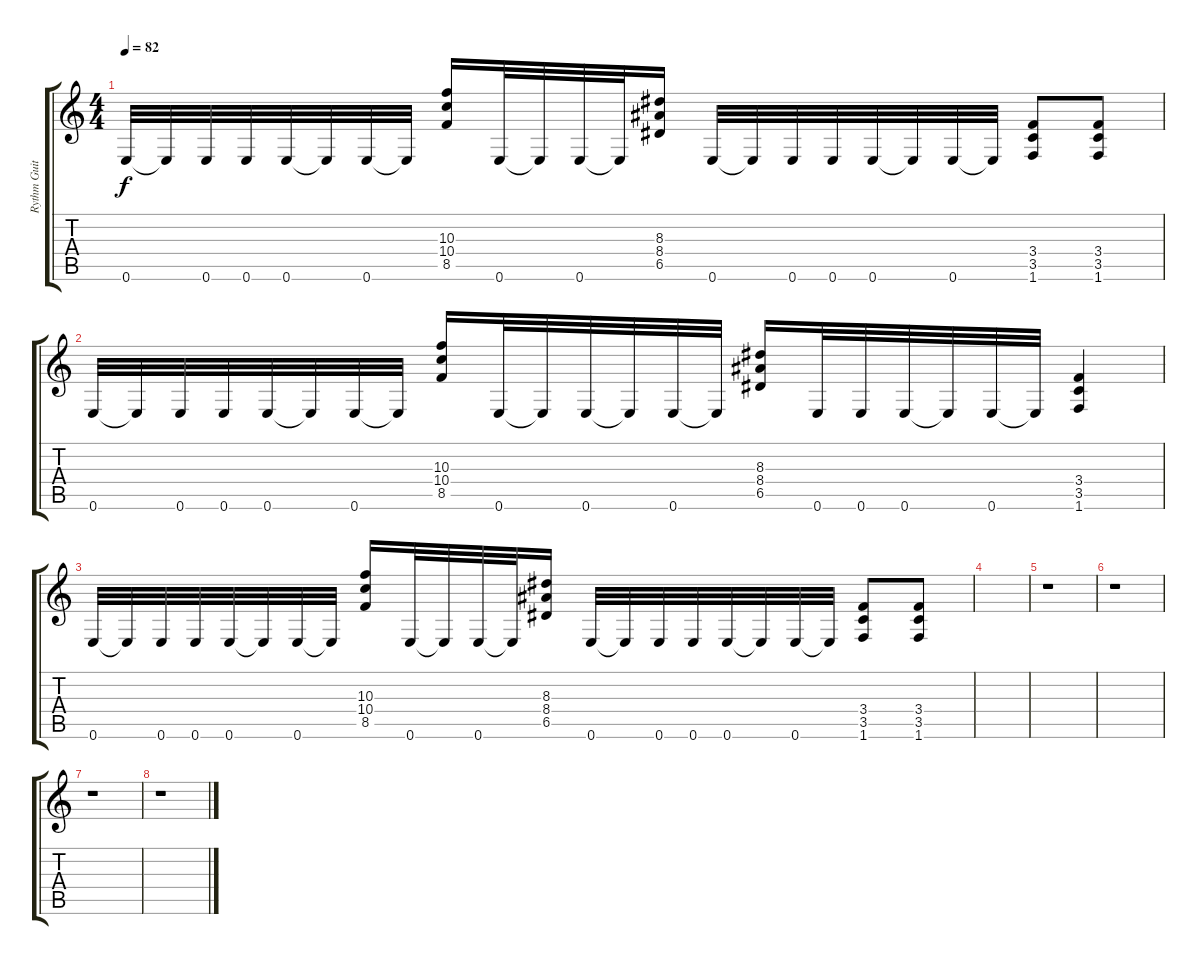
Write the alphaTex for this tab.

\track ("Rythm Guitar" "Rythm Guit") {instrument overdrivenguitar}
\staff {score tabs}
\tuning (E4 B3 G3 D3 A2 E2) {hide}
\ts (4 4)
\tempo 82
\clef g2
\ks c
0.6.32{dy f} 0.6{t}.32 0.6.32 0.6.32 0.6.32 0.6{t}.32 0.6.32 0.6{t}.32 (10.3 10.4 8.5).16 0.6.32 0.6{t}.32 0.6.32 0.6{t}.32 (8.3 8.4 6.5).16 0.6.32 0.6{t}.32 0.6.32 0.6.32 0.6.32 0.6{t}.32 0.6.32 0.6{t}.32 (3.4 3.5 1.6).8 (3.4 3.5 1.6).8 |
0.6.32 0.6{t}.32 0.6.32 0.6.32 0.6.32 0.6{t}.32 0.6.32 0.6{t}.32 (10.3 10.4 8.5).16 0.6.32 0.6{t}.32 0.6.32 0.6{t}.32 0.6.32 0.6{t}.32 (8.3 8.4 6.5).16 0.6.32 0.6.32 0.6.32 0.6{t}.32 0.6.32 0.6{t}.32 (3.4 3.5 1.6).4 |
0.6.32 0.6{t}.32 0.6.32 0.6.32 0.6.32 0.6{t}.32 0.6.32 0.6{t}.32 (10.3 10.4 8.5).16 0.6.32 0.6{t}.32 0.6.32 0.6{t}.32 (8.3 8.4 6.5).16 0.6.32 0.6{t}.32 0.6.32 0.6.32 0.6.32 0.6{t}.32 0.6.32 0.6{t}.32 (3.4 3.5 1.6).8 (3.4 3.5 1.6).8 |
|
r.1 |
r.1 |
r.1 |
r.1
